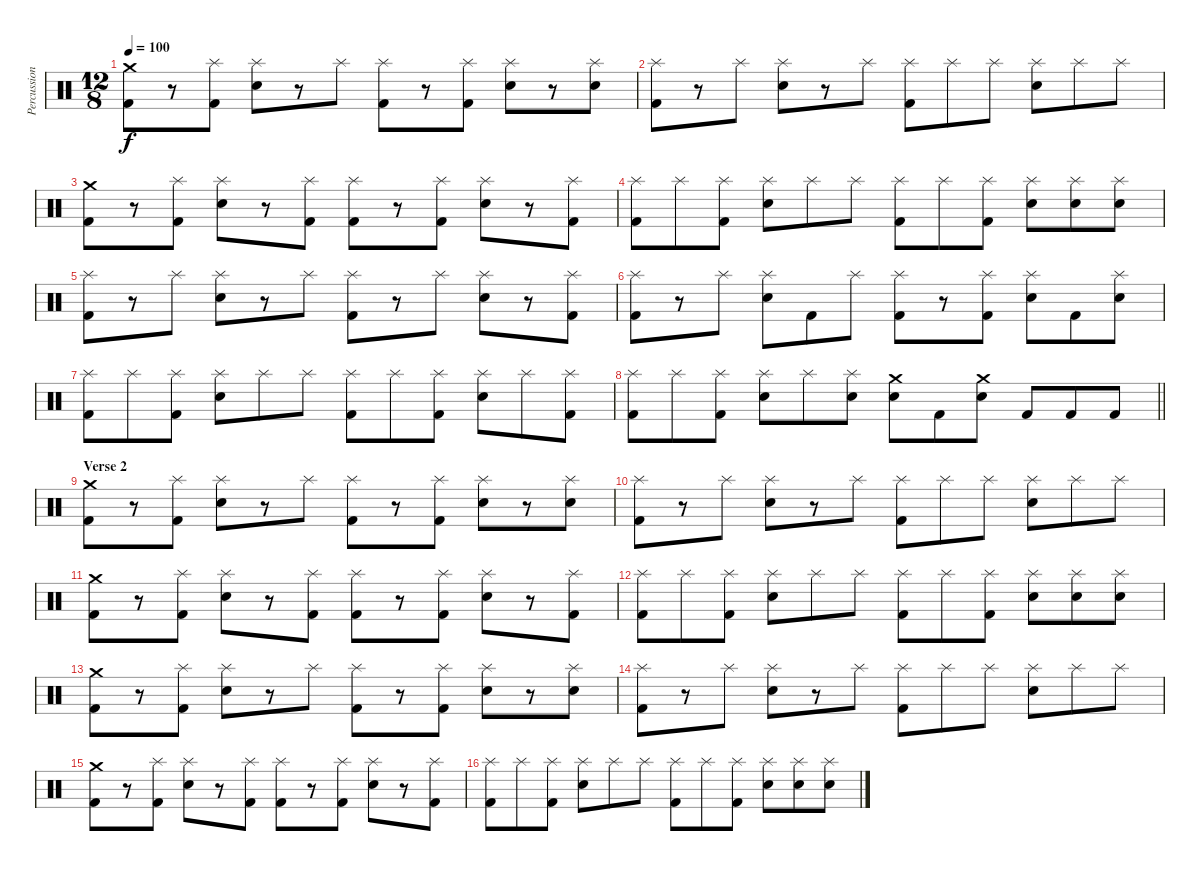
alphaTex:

\track ("Percussions" "Percussion") {instrument percussion}
\staff {score}
\articulation defaults
\ts (12 8)
\tempo 100
\clef neutral
\ks c
("Crash medium (hit)" "Kick (hit) 2").8{dy f} r.8 ("Splash (hit)" "Kick (hit) 2").8 ("Splash (hit)" "Electric Snare (hit)").8 r.8 "Splash (hit)".8 ("Splash (hit)" "Kick (hit) 2").8 r.8 ("Splash (hit)" "Kick (hit) 2").8 ("Splash (hit)" "Electric Snare (hit)").8 r.8 ("Splash (hit)" "Electric Snare (hit)").8 |
("Splash (hit)" "Kick (hit) 2").8 r.8 "Splash (hit)".8 ("Splash (hit)" "Electric Snare (hit)").8 r.8 "Splash (hit)".8 ("Splash (hit)" "Kick (hit) 2").8 "Splash (hit)".8 "Splash (hit)".8 ("Splash (hit)" "Electric Snare (hit)").8 "Splash (hit)".8 "Splash (hit)".8 |
("Crash medium (hit)" "Kick (hit) 2").8 r.8 ("Splash (hit)" "Kick (hit) 2").8 ("Splash (hit)" "Electric Snare (hit)").8 r.8 ("Splash (hit)" "Kick (hit) 2").8 ("Splash (hit)" "Kick (hit) 2").8 r.8 ("Splash (hit)" "Kick (hit) 2").8 ("Splash (hit)" "Electric Snare (hit)").8 r.8 ("Splash (hit)" "Kick (hit) 2").8 |
("Splash (hit)" "Kick (hit) 2").8 "Splash (hit)".8 ("Splash (hit)" "Kick (hit) 2").8 ("Splash (hit)" "Electric Snare (hit)").8 "Splash (hit)".8 "Splash (hit)".8 ("Splash (hit)" "Kick (hit) 2").8 "Splash (hit)".8 ("Splash (hit)" "Kick (hit) 2").8 ("Splash (hit)" "Electric Snare (hit)").8 ("Splash (hit)" "Electric Snare (hit)").8 ("Splash (hit)" "Electric Snare (hit)").8 |
("Splash (hit)" "Kick (hit) 2").8 r.8 "Splash (hit)".8 ("Splash (hit)" "Electric Snare (hit)").8 r.8 "Splash (hit)".8 ("Splash (hit)" "Kick (hit) 2").8 r.8 "Splash (hit)".8 ("Splash (hit)" "Electric Snare (hit)").8 r.8 ("Splash (hit)" "Kick (hit) 2").8 |
("Splash (hit)" "Kick (hit) 2").8 r.8 "Splash (hit)".8 ("Splash (hit)" "Electric Snare (hit)").8 "Kick (hit) 2".8 "Splash (hit)".8 ("Splash (hit)" "Kick (hit) 2").8 r.8 ("Splash (hit)" "Kick (hit) 2").8 ("Splash (hit)" "Electric Snare (hit)").8 "Kick (hit) 2".8 ("Splash (hit)" "Electric Snare (hit)").8 |
("Splash (hit)" "Kick (hit) 2").8 "Splash (hit)".8 ("Splash (hit)" "Kick (hit) 2").8 ("Splash (hit)" "Electric Snare (hit)").8 "Splash (hit)".8 "Splash (hit)".8 ("Splash (hit)" "Kick (hit) 2").8 "Splash (hit)".8 ("Splash (hit)" "Kick (hit) 2").8 ("Splash (hit)" "Electric Snare (hit)").8 "Splash (hit)".8 ("Splash (hit)" "Kick (hit) 2").8 |
\barLineRight lightlight
("Splash (hit)" "Kick (hit) 2").8 "Splash (hit)".8 ("Splash (hit)" "Kick (hit) 2").8 ("Splash (hit)" "Electric Snare (hit)").8 "Splash (hit)".8 ("Splash (hit)" "Electric Snare (hit)").8 ("Crash medium (hit)" "Electric Snare (hit)").8 "Kick (hit) 2".8 ("Crash medium (hit)" "Electric Snare (hit)").8 "Kick (hit) 2".8 "Kick (hit) 2".8 "Kick (hit) 2".8 |
\section ("" "Verse 2")
("Crash medium (hit)" "Kick (hit) 2").8 r.8 ("Splash (hit)" "Kick (hit) 2").8 ("Splash (hit)" "Electric Snare (hit)").8 r.8 "Splash (hit)".8 ("Splash (hit)" "Kick (hit) 2").8 r.8 ("Splash (hit)" "Kick (hit) 2").8 ("Splash (hit)" "Electric Snare (hit)").8 r.8 ("Splash (hit)" "Electric Snare (hit)").8 |
("Splash (hit)" "Kick (hit) 2").8 r.8 "Splash (hit)".8 ("Splash (hit)" "Electric Snare (hit)").8 r.8 "Splash (hit)".8 ("Splash (hit)" "Kick (hit) 2").8 "Splash (hit)".8 "Splash (hit)".8 ("Splash (hit)" "Electric Snare (hit)").8 "Splash (hit)".8 "Splash (hit)".8 |
("Crash medium (hit)" "Kick (hit) 2").8 r.8 ("Splash (hit)" "Kick (hit) 2").8 ("Splash (hit)" "Electric Snare (hit)").8 r.8 ("Splash (hit)" "Kick (hit) 2").8 ("Splash (hit)" "Kick (hit) 2").8 r.8 ("Splash (hit)" "Kick (hit) 2").8 ("Splash (hit)" "Electric Snare (hit)").8 r.8 ("Splash (hit)" "Kick (hit) 2").8 |
("Splash (hit)" "Kick (hit) 2").8 "Splash (hit)".8 ("Splash (hit)" "Kick (hit) 2").8 ("Splash (hit)" "Electric Snare (hit)").8 "Splash (hit)".8 "Splash (hit)".8 ("Splash (hit)" "Kick (hit) 2").8 "Splash (hit)".8 ("Splash (hit)" "Kick (hit) 2").8 ("Splash (hit)" "Electric Snare (hit)").8 ("Splash (hit)" "Electric Snare (hit)").8 ("Splash (hit)" "Electric Snare (hit)").8 |
("Crash medium (hit)" "Kick (hit) 2").8 r.8 ("Splash (hit)" "Kick (hit) 2").8 ("Splash (hit)" "Electric Snare (hit)").8 r.8 "Splash (hit)".8 ("Splash (hit)" "Kick (hit) 2").8 r.8 ("Splash (hit)" "Kick (hit) 2").8 ("Splash (hit)" "Electric Snare (hit)").8 r.8 ("Splash (hit)" "Electric Snare (hit)").8 |
("Splash (hit)" "Kick (hit) 2").8 r.8 "Splash (hit)".8 ("Splash (hit)" "Electric Snare (hit)").8 r.8 "Splash (hit)".8 ("Splash (hit)" "Kick (hit) 2").8 "Splash (hit)".8 "Splash (hit)".8 ("Splash (hit)" "Electric Snare (hit)").8 "Splash (hit)".8 "Splash (hit)".8 |
("Crash medium (hit)" "Kick (hit) 2").8 r.8 ("Splash (hit)" "Kick (hit) 2").8 ("Splash (hit)" "Electric Snare (hit)").8 r.8 ("Splash (hit)" "Kick (hit) 2").8 ("Splash (hit)" "Kick (hit) 2").8 r.8 ("Splash (hit)" "Kick (hit) 2").8 ("Splash (hit)" "Electric Snare (hit)").8 r.8 ("Splash (hit)" "Kick (hit) 2").8 |
("Splash (hit)" "Kick (hit) 2").8 "Splash (hit)".8 ("Splash (hit)" "Kick (hit) 2").8 ("Splash (hit)" "Electric Snare (hit)").8 "Splash (hit)".8 "Splash (hit)".8 ("Splash (hit)" "Kick (hit) 2").8 "Splash (hit)".8 ("Splash (hit)" "Kick (hit) 2").8 ("Splash (hit)" "Electric Snare (hit)").8 ("Splash (hit)" "Electric Snare (hit)").8 ("Splash (hit)" "Electric Snare (hit)").8
